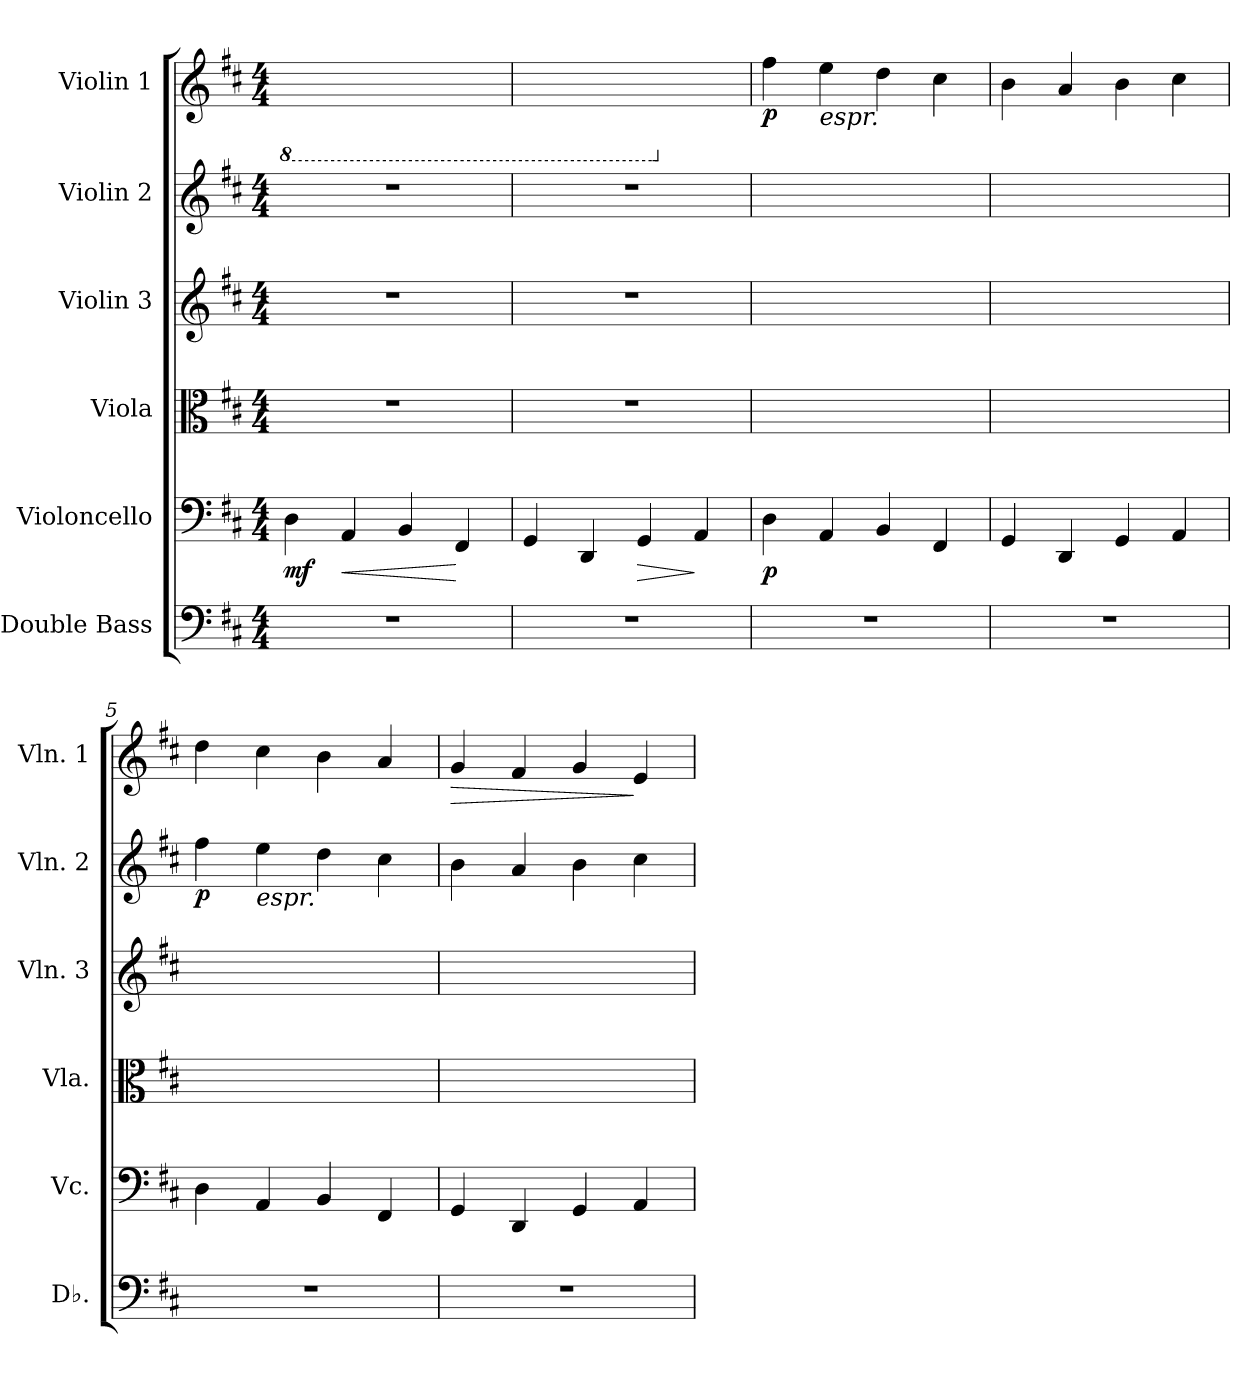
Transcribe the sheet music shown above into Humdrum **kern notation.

**kern	**kern	**dynam	**kern	**kern	**kern	**dynam	**kern	**dynam
*part6	*part5	*part5	*part4	*part3	*part2	*part2	*part1	*part1
*staff6	*staff5	*staff5	*staff4	*staff3	*staff2	*staff2	*staff1	*staff1
*I"Double Bass	*I"Violoncello	*	*I"Viola	*I"Violin 3	*I"Violin 2	*	*I"Violin 1	*
*I'Db.	*I'Vc.	*	*I'Vla.	*I'Vln. 3	*I'Vln. 2	*	*I'Vln. 1	*
!!LO:PB:g=z
*clefF4	*clefF4	*	*clefC3	*clefG2	*clefG2	*	*clefG2	*
*ITrd7c12	*	*	*	*	*	*	*	*
*k[f#c#]	*k[f#c#]	*	*k[f#c#]	*k[f#c#]	*k[f#c#]	*	*k[f#c#]	*
*D:	*D:	*	*D:	*D:	*D:	*	*D:	*
*M4/4	*M4/4	*	*M4/4	*M4/4	*M4/4	*	*M4/4	*
*MM56	*MM56	*	*MM56	*MM56	*MM56	*	*MM56	*
*	*	*	*	*	*	*	*8ba	*
=1	=1	=1	=1	=1	=1	=1	=1	=1
1r	4Di\	mf	1r	1r	1r	.	4Di/yy	.
!	!	!LO:HP:b	!	!	!	!	!	!
.	4AAi/	<	.	.	.	.	4AAi/yy	.
.	4BBi/	.	.	.	.	.	4BBi/yy	.
.	4FF#i/	[	.	.	.	.	4FF#i/yy	.
=2	=2	=2	=2	=2	=2	=2	=2	=2
1r	4GGi/	.	1r	1r	1r	.	4GGi/yy	.
.	4DDi/	.	.	.	.	.	4DDi/yy	.
!	!	!LO:HP:b	!	!	!	!	!	!
.	4GGi/	>	.	.	.	.	4GGi/yy	.
*	*	*	*	*	*	*	*X8ba	*
.	4AAi/	]	.	.	.	.	4AAi/yy	.
=3	=3	=3	=3	=3	=3	=3	=3	=3
1r	4Di\	p	4ff#i\yy	4ff#i/yy	4ff#i/yy	.	4ff#i\	p
!	!	!	!	!	!	!	!LO:TX:b:i:t=espr.	!
.	4AAi/	.	4eei\yy	4eei/yy	4eei/yy	.	4eei\	.
.	4BBi/	.	4ddi\yy	4ddi/yy	4ddi/yy	.	4ddi\	.
.	4FF#i/	.	4cc#i\yy	4cc#i/yy	4cc#i/yy	.	4cc#i\	.
=4	=4	=4	=4	=4	=4	=4	=4	=4
1r	4GGi/	.	4bi\yy	4bi/yy	4bi/yy	.	4bi\	.
.	4DDi/	.	4ai\yy	4ai/yy	4ai/yy	.	4ai/	.
.	4GGi/	.	4bi\yy	4bi/yy	4bi/yy	.	4bi\	.
.	4AAi/	.	4cc#i\yy	4cc#i/yy	4cc#i/yy	.	4cc#i\	.
=5	=5	=5	=5	=5	=5	=5	=5	=5
1r	4Di\	.	4ff#i\yy	4ff#i/yy	4ff#i\	p	4ddi\	.
!	!	!	!	!	!LO:TX:b:i:t=espr.	!	!	!
.	4AAi/	.	4eei\yy	4eei/yy	4eei\	.	4cc#i\	.
.	4BBi/	.	4ddi\yy	4ddi/yy	4ddi\	.	4bi\	.
.	4FF#i/	.	4cc#i\yy	4cc#i/yy	4cc#i\	.	4ai/	.
=6	=6	=6	=6	=6	=6	=6	=6	=6
!	!	!	!	!	!	!	!	!LO:HP:b
1r	4GGi/	.	4bi\yy	4bi/yy	4bi\	.	4gi/	>
.	4DDi/	.	4ai\yy	4ai/yy	4ai/	.	4f#i/	.
.	4GGi/	.	4bi\yy	4bi/yy	4bi\	.	4gi/	.
.	4AAi/	.	4cc#i\yy	4cc#i/yy	4cc#i\	.	4ei/	]
=	=	=	=	=	=	=	=	=
*-	*-	*-	*-	*-	*-	*-	*-	*-
